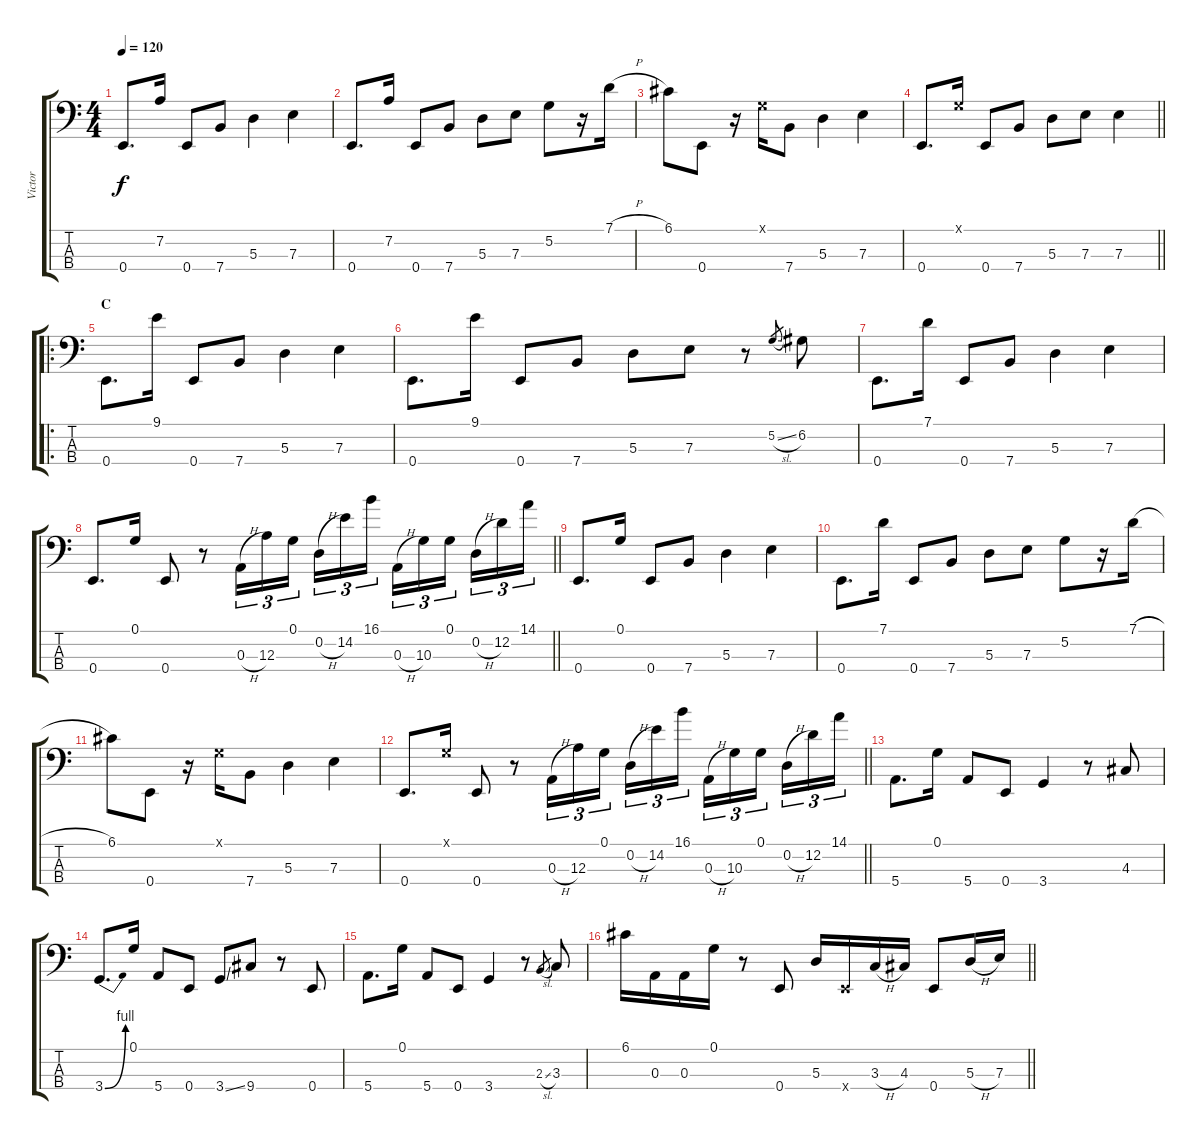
\track ("Victor" "Victor") {instrument electricbassfinger}
\staff {score tabs}
\tuning (G2 D2 A1 E1) {hide}
\ts (4 4)
\tempo 120
\clef f4
\ks c
0.4.8{d dy f} 7.2.16 0.4.8 7.4.8 5.3.4 7.3.4 |
0.4.8{d} 7.2.16 0.4.8 7.4.8 5.3.8 7.3.8 5.2.8 r.16 7.1{h}.16 |
6.1.8 0.4.8 r.16 0.1{x}.16 7.4.8 5.3.4 7.3.4 |
\barLineRight lightlight
0.4.8{d} 0.1{x}.16 0.4.8 7.4.8 5.3.8 7.3.8 7.3.4 |
\ro
\section ("" "C")
0.4.8{d} 9.1.16 0.4.8 7.4.8 5.3.4 7.3.4 |
0.4.8{d} 9.1.16 0.4.8 7.4.8 5.3.8 7.3.8 r.8 5.2{sl}.8{gr} 6.2.8 |
0.4.8{d} 7.1.16 0.4.8 7.4.8 5.3.4 7.3.4 |
\barLineRight lightlight
0.4.8{d} 0.1.16 0.4.8 r.8 0.3{h}.16{tu (3 2)} 12.3.16{tu (3 2)} 0.1.16{tu (3 2) beam splitsecondary} 0.2{h}.16{tu (3 2)} 14.2.16{tu (3 2)} 16.1.16{tu (3 2)} 0.3{h}.16{tu (3 2)} 10.3.16{tu (3 2)} 0.1.16{tu (3 2) beam splitsecondary} 0.2{h}.16{tu (3 2)} 12.2.16{tu (3 2)} 14.1.16{tu (3 2)} |
0.4.8{d} 0.1.16 0.4.8 7.4.8 5.3.4 7.3.4 |
0.4.8{d} 7.1.16 0.4.8 7.4.8 5.3.8 7.3.8 5.2.8 r.16 7.1{h}.16 |
6.1.8 0.4.8 r.16 0.1{x}.16 7.4.8 5.3.4 7.3.4 |
\barLineRight lightlight
0.4.8{d} 0.1{x}.16 0.4.8 r.8 0.3{h}.16{tu (3 2)} 12.3.16{tu (3 2)} 0.1.16{tu (3 2) beam splitsecondary} 0.2{h}.16{tu (3 2)} 14.2.16{tu (3 2)} 16.1.16{tu (3 2)} 0.3{h}.16{tu (3 2)} 10.3.16{tu (3 2)} 0.1.16{tu (3 2) beam splitsecondary} 0.2{h}.16{tu (3 2)} 12.2.16{tu (3 2)} 14.1.16{tu (3 2)} |
5.4.8{d} 0.1.16 5.4.8 0.4.8 3.4.4 r.8 4.3.8 |
3.4{be (bend 0 0 60 4)}.8{d} 0.1.16 5.4.8 0.4.8 3.4{ss}.8 9.4.8 r.8 0.4.8 |
5.4.8{d} 0.1.16 5.4.8 0.4.8 3.4.4 r.8 2.3{sl}.8{gr} 3.3.8 |
\barLineRight lightlight
6.1.16 0.3.16 0.3.16 0.1.16 r.8 0.4.8 5.3.16 0.4{x}.16 3.3{h}.16 4.3.16 0.4.8 5.3{h}.16 7.3.16
